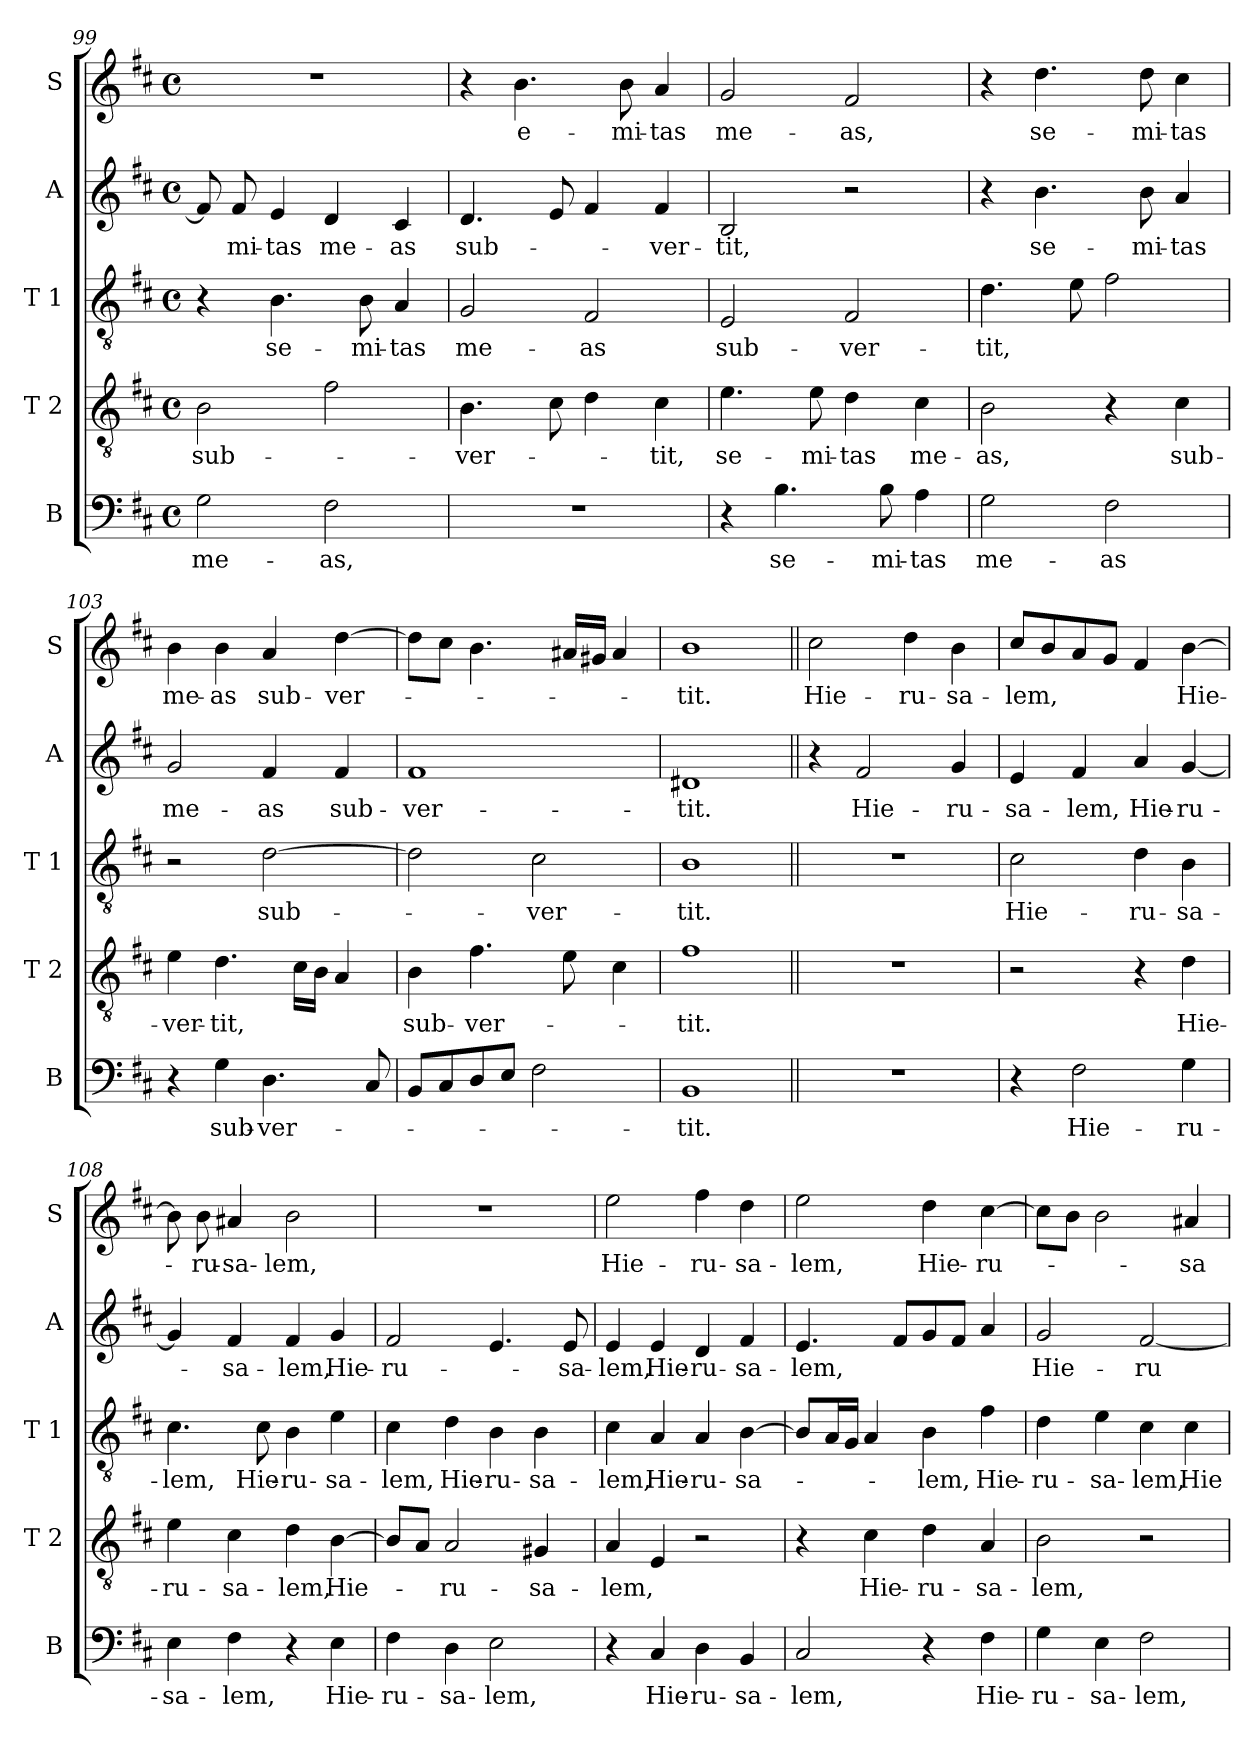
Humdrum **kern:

**kern	**text	**kern	**text	**kern	**text	**kern	**text	**kern	**text
*part5	*part5	*part4	*part4	*part3	*part3	*part2	*part2	*part1	*part1
*staff5	*staff5	*staff4	*staff4	*staff3	*staff3	*staff2	*staff2	*staff1	*staff1
*I"B	*	*I"T 2	*	*I"T 1	*	*I"A	*	*I"S	*
*I'B	*	*I'T 2	*	*I'T 1	*	*I'A	*	*I'S	*
*clefF4	*	*clefGv2	*	*clefGv2	*	*clefG2	*	*clefG2	*
*k[f#c#]	*	*k[f#c#]	*	*k[f#c#]	*	*k[f#c#]	*	*k[f#c#]	*
*b:	*	*b:	*	*b:	*	*b:	*	*b:	*
*M4/4	*	*M4/4	*	*M4/4	*	*M4/4	*	*M4/4	*
*met(c)	*	*met(c)	*	*met(c)	*	*met(c)	*	*met(c)	*
=99	=99	=99	=99	=99	=99	=99	=99	=99	=99
!	!LO:LY:b	!	!LO:LY:b	!	!	!	!	!	!
2G\	me-	2B\	sub-	4r	.	8f#/]	.	1r	.
!	!	!	!	!	!	!	!LO:LY:b	!	!
.	.	.	.	.	.	8f#/	-mi-	.	.
!	!	!	!	!	!LO:LY:b	!	!LO:LY:b	!	!
.	.	.	.	4.B\	se-	4e/	-tas	.	.
!	!LO:LY:b	!	!	!	!	!	!LO:LY:b	!	!
2F#\	-as,	2f#\	.	.	.	4d/	me-	.	.
!	!	!	!	!	!LO:LY:b	!	!	!	!
.	.	.	.	8B\	-mi-	.	.	.	.
!	!	!	!	!	!LO:LY:b	!	!LO:LY:b	!	!
.	.	.	.	4A/	-tas	4c#/	-as	.	.
=100	=100	=100	=100	=100	=100	=100	=100	=100	=100
!	!	!	!LO:LY:b	!	!LO:LY:b	!	!LO:LY:b	!	!
1r	.	4.B\	-ver-	2G/	me-	4.d/	sub-	4r	.
!	!	!	!	!	!	!	!	!	!LO:LY:b
.	.	.	.	.	.	.	.	4.b\	e-
.	.	8c#\	.	.	.	8e/	.	.	.
!	!	!	!	!	!LO:LY:b	!	!	!	!
.	.	4d\	.	2F#/	-as	4f#/	.	.	.
!	!	!	!	!	!	!	!	!	!LO:LY:b
.	.	.	.	.	.	.	.	8b\	-mi-
!	!	!	!LO:LY:b	!	!	!	!LO:LY:b	!	!LO:LY:b
.	.	4c#\	-tit,	.	.	4f#/	-ver-	4a/	-tas
!!LO:LB:g=z
=101	=101	=101	=101	=101	=101	=101	=101	=101	=101
!	!	!	!LO:LY:b	!	!LO:LY:b	!	!LO:LY:b	!	!LO:LY:b
4r	.	4.e\	se-	2E/	sub-	2B/	-tit,	2g/	me-
!	!LO:LY:b	!	!	!	!	!	!	!	!
4.B\	se-	.	.	.	.	.	.	.	.
!	!	!	!LO:LY:b	!	!	!	!	!	!
.	.	8e\	-mi-	.	.	.	.	.	.
!	!	!	!LO:LY:b	!	!LO:LY:b	!	!	!	!LO:LY:b
.	.	4d\	-tas	2F#/	-ver-	2r	.	2f#/	-as,
!	!LO:LY:b	!	!	!	!	!	!	!	!
8B\	-mi-	.	.	.	.	.	.	.	.
!	!LO:LY:b	!	!LO:LY:b	!	!	!	!	!	!
4A\	-tas	4c#\	me-	.	.	.	.	.	.
=102	=102	=102	=102	=102	=102	=102	=102	=102	=102
!	!LO:LY:b	!	!LO:LY:b	!	!LO:LY:b	!	!	!	!
2G\	me-	2B\	-as,	4.d\	-tit,	4r	.	4r	.
!	!	!	!	!	!	!	!LO:LY:b	!	!LO:LY:b
.	.	.	.	.	.	4.b\	se-	4.dd\	se-
.	.	.	.	8e\	.	.	.	.	.
!	!LO:LY:b	!	!	!	!	!	!	!	!
2F#\	-as	4r	.	2f#\	.	.	.	.	.
!	!	!	!	!	!	!	!LO:LY:b	!	!LO:LY:b
.	.	.	.	.	.	8b\	-mi-	8dd\	-mi-
!	!	!	!LO:LY:b	!	!	!	!LO:LY:b	!	!LO:LY:b
.	.	4c#\	sub-	.	.	4a/	-tas	4cc#\	-tas
=103	=103	=103	=103	=103	=103	=103	=103	=103	=103
!	!	!	!LO:LY:b	!	!	!	!LO:LY:b	!	!LO:LY:b
4r	.	4e\	-ver-	2r	.	2g/	me-	4b\	me-
!	!LO:LY:b	!	!LO:LY:b	!	!	!	!	!	!LO:LY:b
4G\	sub-	4.d\	-tit,	.	.	.	.	4b\	-as
!	!LO:LY:b	!	!	!	!LO:LY:b	!	!LO:LY:b	!	!LO:LY:b
4.D\	-ver-	.	.	[2d\	sub-	4f#/	-as	4a/	sub-
.	.	16c#\LL	.	.	.	.	.	.	.
.	.	16B\JJ	.	.	.	.	.	.	.
!	!	!	!	!	!	!	!LO:LY:b	!	!LO:LY:b
.	.	4A/	.	.	.	4f#/	sub-	[4dd\	-ver-
8C#/	.	.	.	.	.	.	.	.	.
=104	=104	=104	=104	=104	=104	=104	=104	=104	=104
!	!	!	!LO:LY:b	!	!	!	!LO:LY:b	!	!
8BB/L	.	4B\	sub-	2d\]	.	1f#	-ver-	8dd\L]	.
8C#/	.	.	.	.	.	.	.	8cc#\J	.
!	!	!	!LO:LY:b	!	!	!	!	!	!
8D/	.	4.f#\	-ver-	.	.	.	.	4.b\	.
8E/J	.	.	.	.	.	.	.	.	.
!	!	!	!	!	!LO:LY:b	!	!	!	!
2F#\	.	.	.	2c#\	-ver-	.	.	.	.
.	.	8e\	.	.	.	.	.	16a#X/LL	.
.	.	.	.	.	.	.	.	16g#X/JJ	.
.	.	4c#\	.	.	.	.	.	4a#/	.
=105	=105	=105	=105	=105	=105	=105	=105	=105	=105
!	!LO:LY:b	!	!LO:LY:b	!	!LO:LY:b	!	!LO:LY:b	!	!LO:LY:b
1BB	-tit.	1f#	-tit.	1B	-tit.	1d#X	-tit.	1b	-tit.
!!LO:PB:g=z
=106||	=106||	=106||	=106||	=106||	=106||	=106||	=106||	=106||	=106||
!	!	!	!	!	!	!	!	!	!LO:LY:b
1r	.	1r	.	1r	.	4r	.	2cc#\	Hie-
!	!	!	!	!	!	!	!LO:LY:b	!	!
.	.	.	.	.	.	2f#/	Hie-	.	.
!	!	!	!	!	!	!	!	!	!LO:LY:b
.	.	.	.	.	.	.	.	4dd\	-ru-
!	!	!	!	!	!	!	!LO:LY:b	!	!LO:LY:b
.	.	.	.	.	.	4g/	-ru-	4b\	-sa-
=107	=107	=107	=107	=107	=107	=107	=107	=107	=107
!	!	!	!	!	!LO:LY:b	!	!LO:LY:b	!	!LO:LY:b
4r	.	2r	.	2c#\	Hie-	4e/	-sa-	8cc#/L	-lem,
.	.	.	.	.	.	.	.	8b/	.
!	!LO:LY:b	!	!	!	!	!	!LO:LY:b	!	!
2F#\	Hie-	.	.	.	.	4f#/	-lem,	8a/	.
.	.	.	.	.	.	.	.	8g/J	.
!	!	!	!	!	!LO:LY:b	!	!LO:LY:b	!	!
.	.	4r	.	4d\	-ru-	4a/	Hie-	4f#/	.
!	!LO:LY:b	!	!LO:LY:b	!	!LO:LY:b	!	!LO:LY:b	!	!LO:LY:b
4G\	-ru-	4d\	Hie-	4B\	-sa-	[4g/	-ru-	[4b\	Hie-
=108	=108	=108	=108	=108	=108	=108	=108	=108	=108
!	!LO:LY:b	!	!LO:LY:b	!	!LO:LY:b	!	!	!	!
4E\	-sa-	4e\	-ru-	4.c#\	-lem,	4g/]	.	8b\]	.
!	!	!	!	!	!	!	!	!	!LO:LY:b
.	.	.	.	.	.	.	.	8b\	-ru-
!	!LO:LY:b	!	!LO:LY:b	!	!	!	!LO:LY:b	!	!LO:LY:b
4F#\	-lem,	4c#\	-sa-	.	.	4f#/	-sa-	4a#X/	-sa-
!	!	!	!	!	!LO:LY:b	!	!	!	!
.	.	.	.	8c#\	Hie-	.	.	.	.
!	!	!	!LO:LY:b	!	!LO:LY:b	!	!LO:LY:b	!	!LO:LY:b
4r	.	4d\	-lem,	4B\	-ru-	4f#/	-lem,	2b\	-lem,
!	!LO:LY:b	!	!LO:LY:b	!	!LO:LY:b	!	!LO:LY:b	!	!
4E\	Hie-	[4B\	Hie-	4e\	-sa-	4g/	Hie-	.	.
=109	=109	=109	=109	=109	=109	=109	=109	=109	=109
!	!LO:LY:b	!	!	!	!LO:LY:b	!	!LO:LY:b	!	!
4F#\	-ru-	8B/L]	.	4c#\	-lem,	2f#/	-ru-	1r	.
.	.	8A/J	.	.	.	.	.	.	.
!	!LO:LY:b	!	!LO:LY:b	!	!LO:LY:b	!	!	!	!
4D\	-sa-	2A/	-ru-	4d\	Hie-	.	.	.	.
!	!LO:LY:b	!	!	!	!LO:LY:b	!	!	!	!
2E\	-lem,	.	.	4B\	-ru-	4.e/	.	.	.
!	!	!	!LO:LY:b	!	!LO:LY:b	!	!	!	!
.	.	4G#X/	-sa-	4B\	-sa-	.	.	.	.
!	!	!	!	!	!	!	!LO:LY:b	!	!
.	.	.	.	.	.	8e/	-sa-	.	.
!!LO:LB:g=z
=110	=110	=110	=110	=110	=110	=110	=110	=110	=110
!	!	!	!LO:LY:b	!	!LO:LY:b	!	!LO:LY:b	!	!LO:LY:b
4r	.	4A/	-lem,	4c#\	-lem,	4e/	-lem,	2ee\	Hie-
!	!LO:LY:b	!	!	!	!LO:LY:b	!	!LO:LY:b	!	!
4C#/	Hie-	4E/	.	4A/	Hie-	4e/	Hie-	.	.
!	!LO:LY:b	!	!	!	!LO:LY:b	!	!LO:LY:b	!	!LO:LY:b
4D\	-ru-	2r	.	4A/	-ru-	4d/	-ru-	4ff#\	-ru-
!	!LO:LY:b	!	!	!	!LO:LY:b	!	!LO:LY:b	!	!LO:LY:b
4BB/	-sa-	.	.	[4B\	-sa-	4f#/	-sa-	4dd\	-sa-
=111	=111	=111	=111	=111	=111	=111	=111	=111	=111
!	!LO:LY:b	!	!	!	!	!	!LO:LY:b	!	!LO:LY:b
2C#/	-lem,	4r	.	8B/L]	.	4.e/	-lem,	2ee\	-lem,
.	.	.	.	16A/L	.	.	.	.	.
.	.	.	.	16G/JJ	.	.	.	.	.
!	!	!	!LO:LY:b	!	!	!	!	!	!
.	.	4c#\	Hie-	4A/	.	.	.	.	.
.	.	.	.	.	.	8f#/L	.	.	.
!	!	!	!LO:LY:b	!	!LO:LY:b	!	!	!	!LO:LY:b
4r	.	4d\	-ru-	4B\	-lem,	8g/	.	4dd\	Hie-
.	.	.	.	.	.	8f#/J	.	.	.
!	!LO:LY:b	!	!LO:LY:b	!	!LO:LY:b	!	!	!	!LO:LY:b
4F#\	Hie-	4A/	-sa-	4f#\	Hie-	4a/	.	[4cc#\	-ru-
=112	=112	=112	=112	=112	=112	=112	=112	=112	=112
!	!LO:LY:b	!	!LO:LY:b	!	!LO:LY:b	!	!LO:LY:b	!	!
4G\	-ru-	2B\	-lem,	4d\	-ru-	2g/	Hie-	8cc#\L]	.
.	.	.	.	.	.	.	.	8b\J	.
!	!LO:LY:b	!	!	!	!LO:LY:b	!	!	!	!
4E\	-sa-	.	.	4e\	-sa-	.	.	2b\	.
!	!LO:LY:b	!	!	!	!LO:LY:b	!	!LO:LY:b	!	!
2F#\	-lem,	2r	.	4c#\	-lem,	[2f#/	-ru-	.	.
!	!	!	!	!	!LO:LY:b	!	!	!	!LO:LY:b
.	.	.	.	4c#\	Hie-	.	.	4a#X/	-sa-
=	=	=	=	=	=	=	=	=	=
*-	*-	*-	*-	*-	*-	*-	*-	*-	*-
